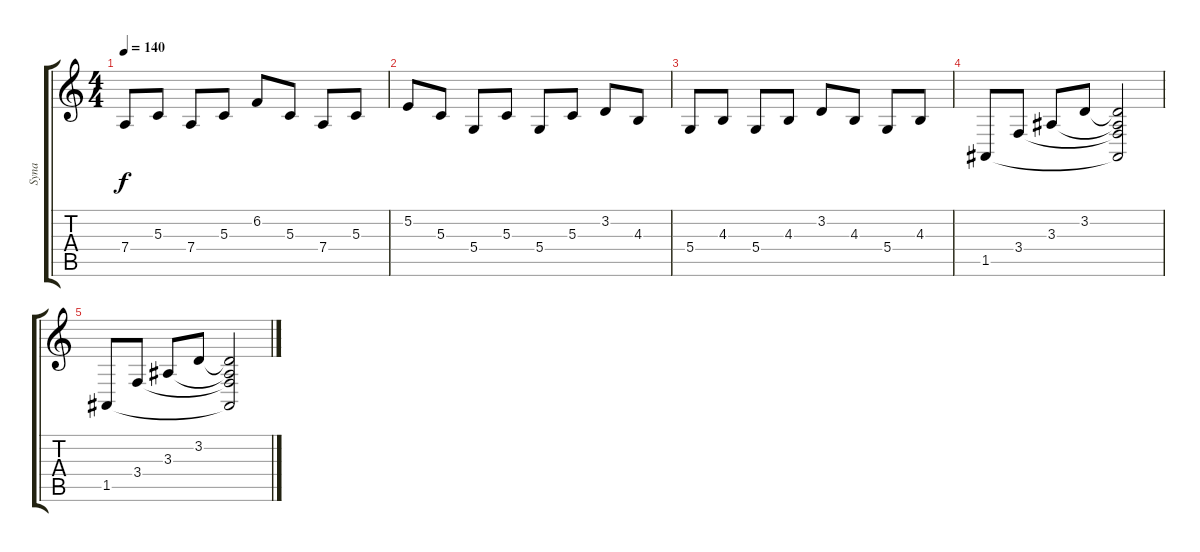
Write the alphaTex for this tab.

\track ("Syna" "Syna") {instrument percussiveorgan}
\staff {score tabs}
\tuning (E4 B3 G3 D3 A2 E2) {hide}
\ts (4 4)
\tempo 140
\clef g2
\ks c
7.4.8{dy f} 5.3.8 7.4.8 5.3.8 6.2.8 5.3.8 7.4.8 5.3.8 |
5.2.8 5.3.8 5.4.8 5.3.8 5.4.8 5.3.8 3.2.8 4.3.8 |
5.4.8 4.3.8 5.4.8 4.3.8 3.2.8 4.3.8 5.4.8 4.3.8 |
1.5.8 3.4.8 3.3.8 3.2.8 (3.2{t} 3.3{t} 3.4{t} 1.5{t}).2 |
1.5.8 3.4.8 3.3.8 3.2.8 (3.2{t} 3.3{t} 3.4{t} 1.5{t}).2
